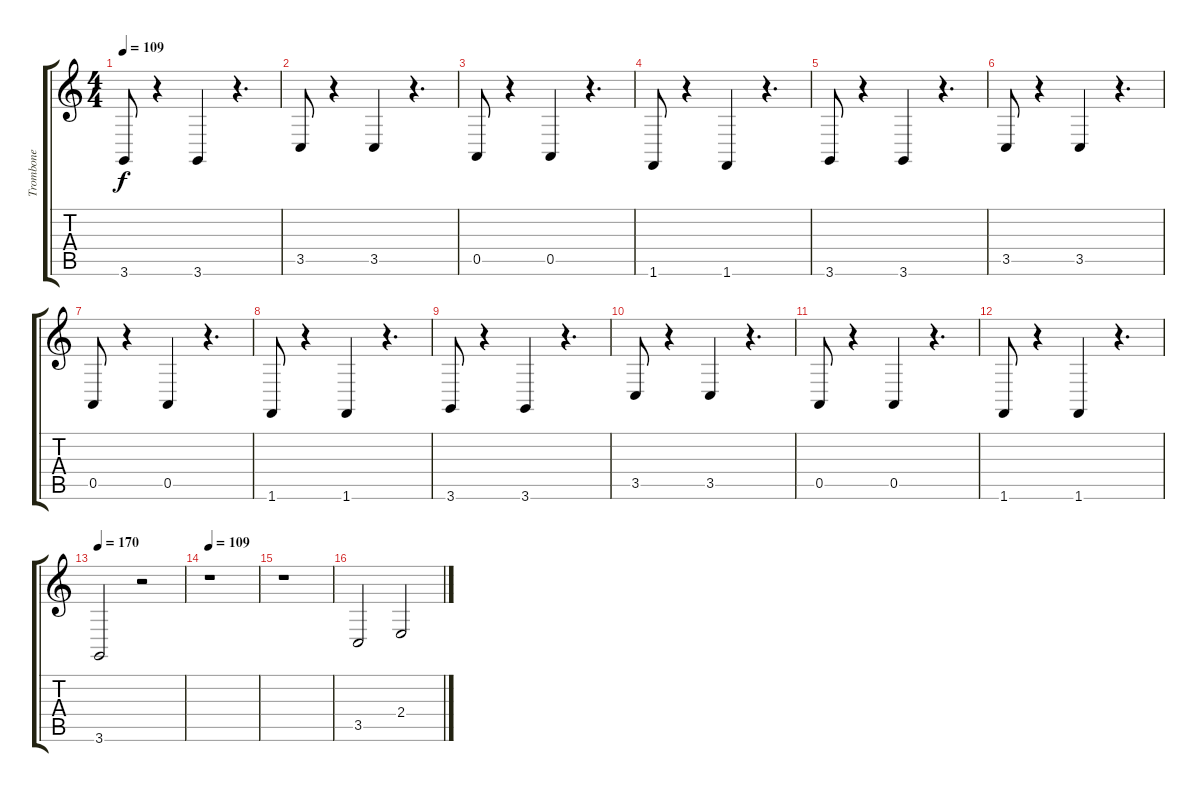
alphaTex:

\track ("Trombone" "Trombone") {instrument trombone}
\staff {score tabs}
\tuning (E4 B3 G3 D3 A2 E2) {hide}
\ts (4 4)
\tempo 109
\clef g2
\ks c
3.6.8{dy f} r.4 3.6.4 r.4{d} |
3.5.8 r.4 3.5.4 r.4{d} |
0.5.8 r.4 0.5.4 r.4{d} |
1.6.8 r.4 1.6.4 r.4{d} |
3.6.8 r.4 3.6.4 r.4{d} |
3.5.8 r.4 3.5.4 r.4{d} |
0.5.8 r.4 0.5.4 r.4{d} |
1.6.8 r.4 1.6.4 r.4{d} |
3.6.8 r.4 3.6.4 r.4{d} |
3.5.8 r.4 3.5.4 r.4{d} |
0.5.8 r.4 0.5.4 r.4{d} |
1.6.8 r.4 1.6.4 r.4{d} |
\tempo 170
3.6.2 r.2 |
\tempo 109
r.1 |
r.1 |
3.5.2 2.4.2
